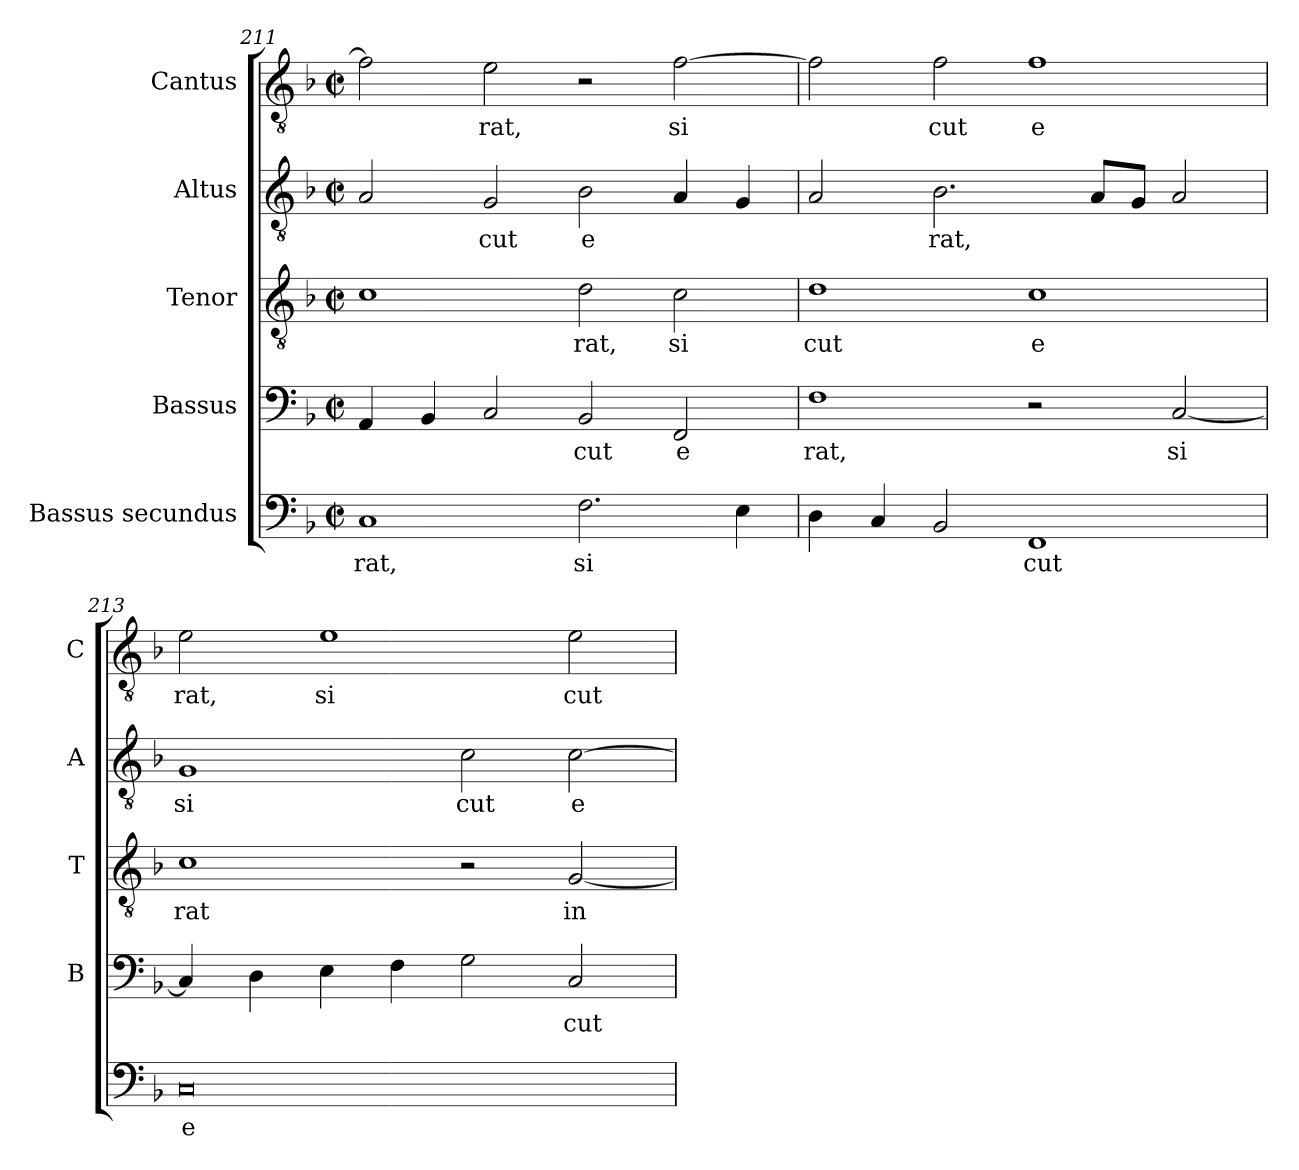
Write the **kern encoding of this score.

**kern	**text	**kern	**text	**kern	**text	**kern	**text	**kern	**text
*part5	*part5	*part4	*part4	*part3	*part3	*part2	*part2	*part1	*part1
*staff5	*staff5	*staff4	*staff4	*staff3	*staff3	*staff2	*staff2	*staff1	*staff1
*I"Bassus  secundus	*	*I"Bassus	*	*I"Tenor	*	*I"Altus	*	*I"Cantus	*
*	*	*I'B	*	*I'T	*	*I'A	*	*I'C	*
!!LO:PB:g=z
*clefF4	*	*clefF4	*	*clefGv2	*	*clefGv2	*	*clefGv2	*
*k[b-]	*	*k[b-]	*	*k[b-]	*	*k[b-]	*	*k[b-]	*
*F:	*	*F:	*	*F:	*	*F:	*	*F:	*
*M2/2	*	*M2/2	*	*M2/2	*	*M2/2	*	*M2/2	*
*met(c|)	*	*met(c|)	*	*met(c|)	*	*met(c|)	*	*met(c|)	*
=211	=211	=211	=211	=211	=211	=211	=211	=211	=211
!	!LO:LY:b:cj	!	!LO:LY:b:cj	!	!LO:LY:b:cj	!	!LO:LY:b:cj	!	!LO:LY:b:cj
1C	rat,	4AA/	.	1c	--	2A/	.	2f\]	--
!	!	!	!LO:LY:b:cj	!	!	!	!	!	!
.	.	4BB-/	.	.	.	.	.	.	.
!	!	!	!LO:LY:b:cj	!	!	!	!LO:LY:b:cj	!	!LO:LY:b:cj
.	.	2C/	.	.	.	2G/	cut	2e\	-rat,
!	!LO:LY:b:cj	!	!LO:LY:b:cj	!	!LO:LY:b:cj	!	!LO:LY:b:cj	!	!
2.F\	si	2BB-/	cut	2d\	-rat,	2B-\	e	2r	.
!	!	!	!LO:LY:b:cj	!	!LO:LY:b:cj	!	!LO:LY:b:cj	!	!LO:LY:b:cj
.	.	2FF/	e	2c\	si	4A/	.	[>2f\	si
!	!LO:LY:b:cj	!	!	!	!	!	!LO:LY:b:cj	!	!
4E\	.	.	.	.	.	4G/	.	.	.
=212	=212	=212	=212	=212	=212	=212	=212	=212	=212
!	!LO:LY:b:cj	!	!LO:LY:b:cj	!	!LO:LY:b:cj	!	!LO:LY:b:cj	!	!LO:LY:b:cj
4D\	.	1F	rat,	1d	cut	2A/	.	2f\]	.
!	!LO:LY:b:cj	!	!	!	!	!	!	!	!
4C/	.	.	.	.	.	.	.	.	.
!	!LO:LY:b:cj	!	!	!	!	!	!LO:LY:b:cj	!	!LO:LY:b:cj
2BB-/	.	.	.	.	.	2.B-\	rat,	2f\	cut
!	!LO:LY:b:cj	!	!	!	!LO:LY:b:cj	!	!	!	!LO:LY:b:cj
1FF	cut	2r	.	1c	e	.	.	1f	e
!	!	!	!	!	!	!	!LO:LY:b:cj	!	!
.	.	.	.	.	.	8A/L	.	.	.
!	!	!	!	!	!	!	!LO:LY:b:cj	!	!
.	.	.	.	.	.	8G/J	.	.	.
!	!	!	!LO:LY:b:cj	!	!	!	!LO:LY:b:cj	!	!
.	.	[<2C/	si	.	.	2A/	.	.	.
=213	=213	=213	=213	=213	=213	=213	=213	=213	=213
!	!LO:LY:b:cj	!	!LO:LY:b:cj	!	!LO:LY:b:cj	!	!LO:LY:b:cj	!	!LO:LY:b:cj
0C	e	4C/]	.	1c	rat	1G	si	2e\	rat,
!	!	!	!LO:LY:b:cj	!	!	!	!	!	!
.	.	4D\	.	.	.	.	.	.	.
!	!	!	!LO:LY:b:cj	!	!	!	!	!	!LO:LY:b:cj
.	.	4E\	.	.	.	.	.	1e	si
!	!	!	!LO:LY:b:cj	!	!	!	!	!	!
.	.	4F\	.	.	.	.	.	.	.
!	!	!	!LO:LY:b:cj	!	!	!	!LO:LY:b:cj	!	!
.	.	2G\	.	2r	.	2c\	cut	.	.
!	!	!	!LO:LY:b:cj	!	!LO:LY:b:cj	!	!LO:LY:b:cj	!	!LO:LY:b:cj
.	.	2C/	cut	[<2G/	in	[>2c\	e	2e\	cut
=	=	=	=	=	=	=	=	=	=
*-	*-	*-	*-	*-	*-	*-	*-	*-	*-
